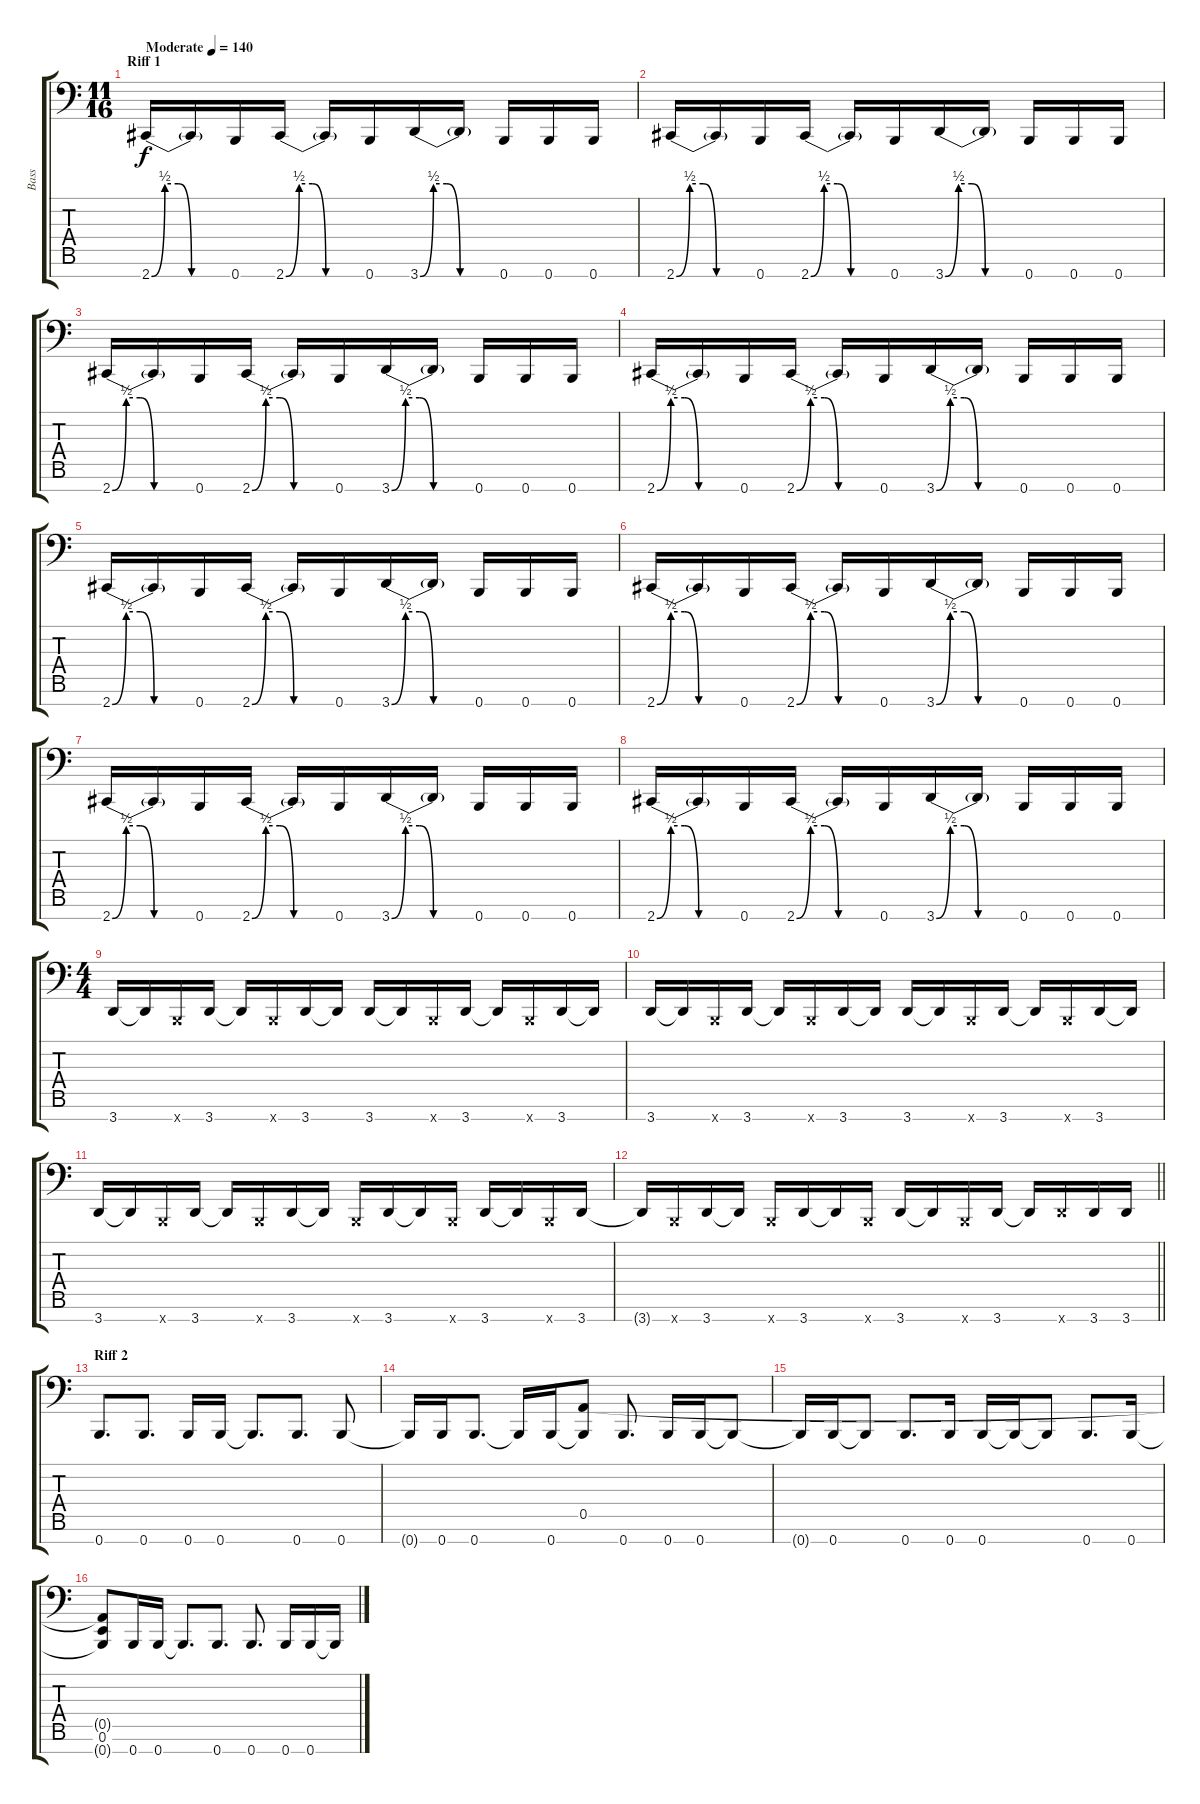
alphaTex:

\track ("Bass" "Bass") {instrument electricbassfinger}
\staff {score tabs}
\tuning (E3 B2 G2 D2 A1 E1 B0) {hide}
\ts (11 16)
\section ("" "Riff 1")
\tempo (140 "Moderate")
\clef f4
\ks c
2.7{be (custom 0 0 10 2 20 2 30 0 60 0)}.16{dy f instrument electricbassfinger} 2.7{t}.16 0.7.16 2.7{be (custom 0 0 10 2 20 2 30 0 60 0)}.16 2.7{t}.16 0.7.16 3.7{be (custom 0 0 10 2 20 2 30 0 60 0)}.16 3.7{t}.16 0.7.16 0.7.16 0.7.16 |
2.7{be (custom 0 0 10 2 20 2 30 0 60 0)}.16 2.7{t}.16 0.7.16 2.7{be (custom 0 0 10 2 20 2 30 0 60 0)}.16 2.7{t}.16 0.7.16 3.7{be (custom 0 0 10 2 20 2 30 0 60 0)}.16 3.7{t}.16 0.7.16 0.7.16 0.7.16 |
2.7{be (custom 0 0 10 2 20 2 30 0 60 0)}.16 2.7{t}.16 0.7.16 2.7{be (custom 0 0 10 2 20 2 30 0 60 0)}.16 2.7{t}.16 0.7.16 3.7{be (custom 0 0 10 2 20 2 30 0 60 0)}.16 3.7{t}.16 0.7.16 0.7.16 0.7.16 |
2.7{be (custom 0 0 10 2 20 2 30 0 60 0)}.16 2.7{t}.16 0.7.16 2.7{be (custom 0 0 10 2 20 2 30 0 60 0)}.16 2.7{t}.16 0.7.16 3.7{be (custom 0 0 10 2 20 2 30 0 60 0)}.16 3.7{t}.16 0.7.16 0.7.16 0.7.16 |
2.7{be (custom 0 0 10 2 20 2 30 0 60 0)}.16 2.7{t}.16 0.7.16 2.7{be (custom 0 0 10 2 20 2 30 0 60 0)}.16 2.7{t}.16 0.7.16 3.7{be (custom 0 0 10 2 20 2 30 0 60 0)}.16 3.7{t}.16 0.7.16 0.7.16 0.7.16 |
2.7{be (custom 0 0 10 2 20 2 30 0 60 0)}.16 2.7{t}.16 0.7.16 2.7{be (custom 0 0 10 2 20 2 30 0 60 0)}.16 2.7{t}.16 0.7.16 3.7{be (custom 0 0 10 2 20 2 30 0 60 0)}.16 3.7{t}.16 0.7.16 0.7.16 0.7.16 |
2.7{be (custom 0 0 10 2 20 2 30 0 60 0)}.16 2.7{t}.16 0.7.16 2.7{be (custom 0 0 10 2 20 2 30 0 60 0)}.16 2.7{t}.16 0.7.16 3.7{be (custom 0 0 10 2 20 2 30 0 60 0)}.16 3.7{t}.16 0.7.16 0.7.16 0.7.16 |
2.7{be (custom 0 0 10 2 20 2 30 0 60 0)}.16 2.7{t}.16 0.7.16 2.7{be (custom 0 0 10 2 20 2 30 0 60 0)}.16 2.7{t}.16 0.7.16 3.7{be (custom 0 0 10 2 20 2 30 0 60 0)}.16 3.7{t}.16 0.7.16 0.7.16 0.7.16 |
\ts (4 4)
3.7.16 3.7{t}.16 0.7{x}.16 3.7.16 3.7{t}.16 0.7{x}.16 3.7.16 3.7{t}.16 3.7.16 3.7{t}.16 0.7{x}.16 3.7.16 3.7{t}.16 0.7{x}.16 3.7.16 3.7{t}.16 |
3.7.16 3.7{t}.16 0.7{x}.16 3.7.16 3.7{t}.16 0.7{x}.16 3.7.16 3.7{t}.16 3.7.16 3.7{t}.16 0.7{x}.16 3.7.16 3.7{t}.16 0.7{x}.16 3.7.16 3.7{t}.16 |
3.7.16 3.7{t}.16 0.7{x}.16 3.7.16 3.7{t}.16 0.7{x}.16 3.7.16 3.7{t}.16 0.7{x}.16 3.7.16 3.7{t}.16 0.7{x}.16 3.7.16 3.7{t}.16 0.7{x}.16 3.7.16 |
\barLineRight lightlight
3.7{t}.16 0.7{x}.16 3.7.16 3.7{t}.16 0.7{x}.16 3.7.16 3.7{t}.16 0.7{x}.16 3.7.16 3.7{t}.16 0.7{x}.16 3.7.16 3.7{t}.16 3.7{x}.16 3.7.16 3.7.16 |
\section ("" "Riff 2")
0.7.8{d} 0.7.8{d} 0.7.16 0.7.16 0.7{t}.8{d} 0.7.8{d} 0.7.8 |
0.7{t}.16 0.7.16 0.7.8{d} 0.7{t}.16 0.7.16 (0.5 0.7{t}).8 0.7.8{d} 0.7.16 0.7.16 0.7{t}.8 |
0.7{t}.16 0.7.16 0.7{t}.8 0.7.8{d} 0.7.16 0.7.16 0.7{t}.16 0.7{t}.8 0.7.8{d} 0.7.16 |
(0.5{t} 0.6 0.7{t}).8 0.7.16 0.7.16 0.7{t}.8{d} 0.7.8{d} 0.7.8{d} 0.7.16 0.7.16 0.7{t}.16
